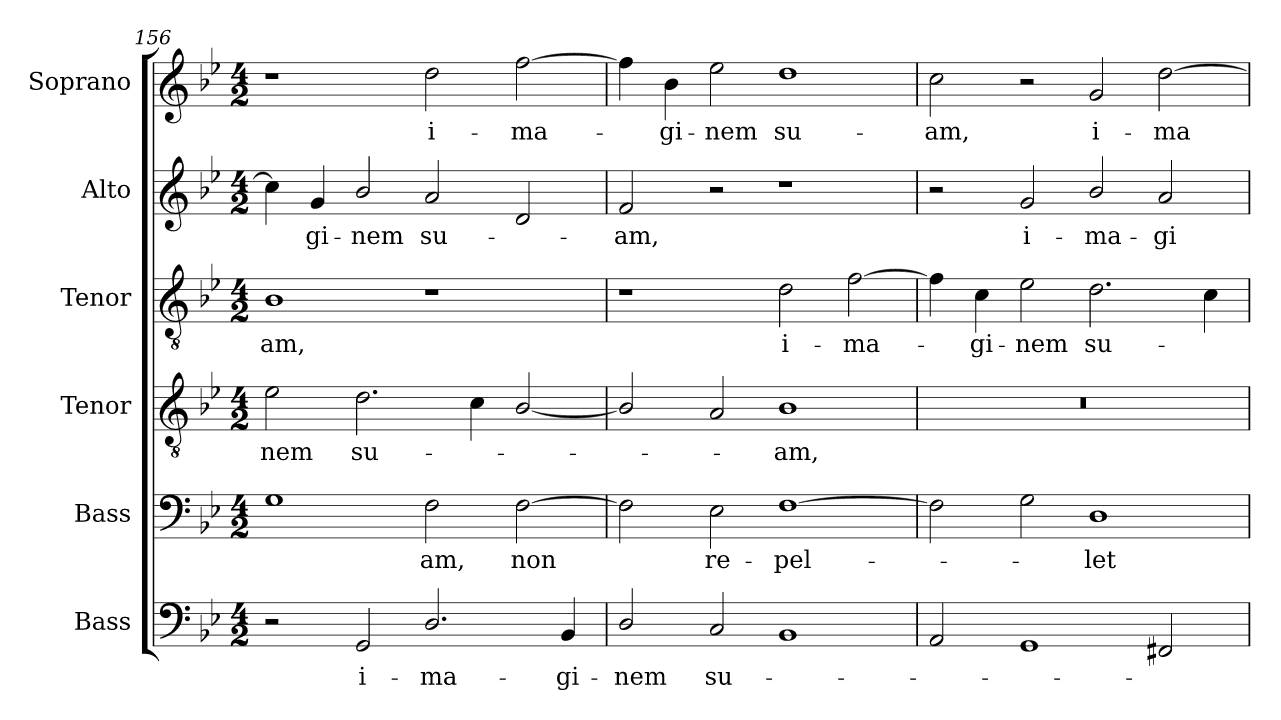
**kern	**text	**kern	**text	**kern	**text	**kern	**text	**kern	**text	**kern	**text
*part6	*part6	*part5	*part5	*part4	*part4	*part3	*part3	*part2	*part2	*part1	*part1
*staff6	*staff6	*staff5	*staff5	*staff4	*staff4	*staff3	*staff3	*staff2	*staff2	*staff1	*staff1
*I"Bass	*	*I"Bass	*	*I"Tenor	*	*I"Tenor	*	*I"Alto	*	*I"Soprano	*
*I'B2.	*	*I'B1.	*	*I'T2.	*	*I'T1.	*	*I'A.	*	*I'S.	*
*clefF4	*	*clefF4	*	*clefGv2	*	*clefGv2	*	*clefG2	*	*clefG2	*
*	*	*	*	*ITrd7c12	*	*ITrd7c12	*	*	*	*	*
*k[b-e-]	*	*k[b-e-]	*	*k[b-e-]	*	*k[b-e-]	*	*k[b-e-]	*	*k[b-e-]	*
*B-:	*	*B-:	*	*B-:	*	*B-:	*	*B-:	*	*B-:	*
*M4/2	*	*M4/2	*	*M4/2	*	*M4/2	*	*M4/2	*	*M4/2	*
=156	=156	=156	=156	=156	=156	=156	=156	=156	=156	=156	=156
!	!	!	!	!	!LO:LY:b:color=#000000	!	!	!	!	!	!
!	!	!	!	!	!	!	!LO:LY:b:color=#000000	!	!	!	!
2r	.	1Gi	.	2E-i\	-nem	1BB-i	-am,	4cci\]	.	1r	.
!	!	!	!	!	!	!	!	!	!LO:LY:b:color=#000000	!	!
.	.	.	.	.	.	.	.	4gi/	-gi-	.	.
!	!LO:LY:b:color=#000000	!	!	!	!	!	!	!	!	!	!
!	!	!	!	!	!LO:LY:b:color=#000000	!	!	!	!	!	!
!	!	!	!	!	!	!	!	!	!LO:LY:b:color=#000000	!	!
2GGi/	i-	.	.	2.Di\	su-	.	.	2b-i/	-nem	.	.
!	!LO:LY:b:color=#000000	!	!	!	!	!	!	!	!	!	!
!	!	!	!LO:LY:b:color=#000000	!	!	!	!	!	!	!	!
!	!	!	!	!	!	!	!	!	!LO:LY:b:color=#000000	!	!
!	!	!	!	!	!	!	!	!	!	!	!LO:LY:b:color=#000000
2.Di/	-ma-	2Fi\	-am,	.	.	1r	.	2ai/	su-	2ddi\	i-
.	.	.	.	4Ci\	.	.	.	.	.	.	.
!	!	!	!LO:LY:b:color=#000000	!	!	!	!	!	!	!	!
!	!	!	!	!	!	!	!	!	!	!	!LO:LY:b:color=#000000
.	.	[>2Fi\	non	[<2BB-i/	.	.	.	2di/	.	[>2ffi\	-ma-
!	!LO:LY:b:color=#000000	!	!	!	!	!	!	!	!	!	!
4BB-i/	-gi-	.	.	.	.	.	.	.	.	.	.
!!LO:LB:g=z
=157	=157	=157	=157	=157	=157	=157	=157	=157	=157	=157	=157
!	!LO:LY:b:color=#000000	!	!	!	!	!	!	!	!	!	!
!	!	!	!	!	!	!	!	!	!LO:LY:b:color=#000000	!	!
2Di/	-nem	2Fi\]	.	2BB-i/]	.	1r	.	2fi/	-am,	4ffi\]	.
!	!	!	!	!	!	!	!	!	!	!	!LO:LY:b:color=#000000
.	.	.	.	.	.	.	.	.	.	4b-i\	-gi-
!	!LO:LY:b:color=#000000	!	!	!	!	!	!	!	!	!	!
!	!	!	!LO:LY:b:color=#000000	!	!	!	!	!	!	!	!
!	!	!	!	!	!	!	!	!	!	!	!LO:LY:b:color=#000000
2Ci/	su-	2E-i\	re-	2AAi/	.	.	.	2r	.	2ee-i\	-nem
!	!	!	!LO:LY:b:color=#000000	!	!	!	!	!	!	!	!
!	!	!	!	!	!LO:LY:b:color=#000000	!	!	!	!	!	!
!	!	!	!	!	!	!	!LO:LY:b:color=#000000	!	!	!	!
!	!	!	!	!	!	!	!	!	!	!	!LO:LY:b:color=#000000
1BB-i	.	[>1Fi	-pel-	1BB-i	-am,	2Di\	i-	1r	.	1ddi	su-
!	!	!	!	!	!	!	!LO:LY:b:color=#000000	!	!	!	!
.	.	.	.	.	.	[>2Fi\	-ma-	.	.	.	.
=158	=158	=158	=158	=158	=158	=158	=158	=158	=158	=158	=158
!	!	!	!	!LO:N:vis=1	!	!	!	!	!	!	!
!	!	!	!	!	!	!	!	!	!	!	!LO:LY:b:color=#000000
2AAi/	.	2Fi\]	.	0r	.	4Fi\]	.	2r	.	2cci\	-am,
!	!	!	!	!	!	!	!LO:LY:b:color=#000000	!	!	!	!
.	.	.	.	.	.	4Ci\	-gi-	.	.	.	.
!	!	!	!	!	!	!	!LO:LY:b:color=#000000	!	!	!	!
!	!	!	!	!	!	!	!	!	!LO:LY:b:color=#000000	!	!
1GGi	.	2Gi\	.	.	.	2E-i\	-nem	2gi/	i-	2r	.
!	!	!	!LO:LY:b:color=#000000	!	!	!	!	!	!	!	!
!	!	!	!	!	!	!	!LO:LY:b:color=#000000	!	!	!	!
!	!	!	!	!	!	!	!	!	!LO:LY:b:color=#000000	!	!
!	!	!	!	!	!	!	!	!	!	!	!LO:LY:b:color=#000000
.	.	1Di	-let	.	.	2.Di\	su-	2b-i/	-ma-	2gi/	i-
!	!	!	!	!	!	!	!	!	!LO:LY:b:color=#000000	!	!
!	!	!	!	!	!	!	!	!	!	!	!LO:LY:b:color=#000000
2FF#Xi/	.	.	.	.	.	.	.	2ai/	-gi-	[>2ddi\	-ma-
.	.	.	.	.	.	4Ci\	.	.	.	.	.
=	=	=	=	=	=	=	=	=	=	=	=
*-	*-	*-	*-	*-	*-	*-	*-	*-	*-	*-	*-
